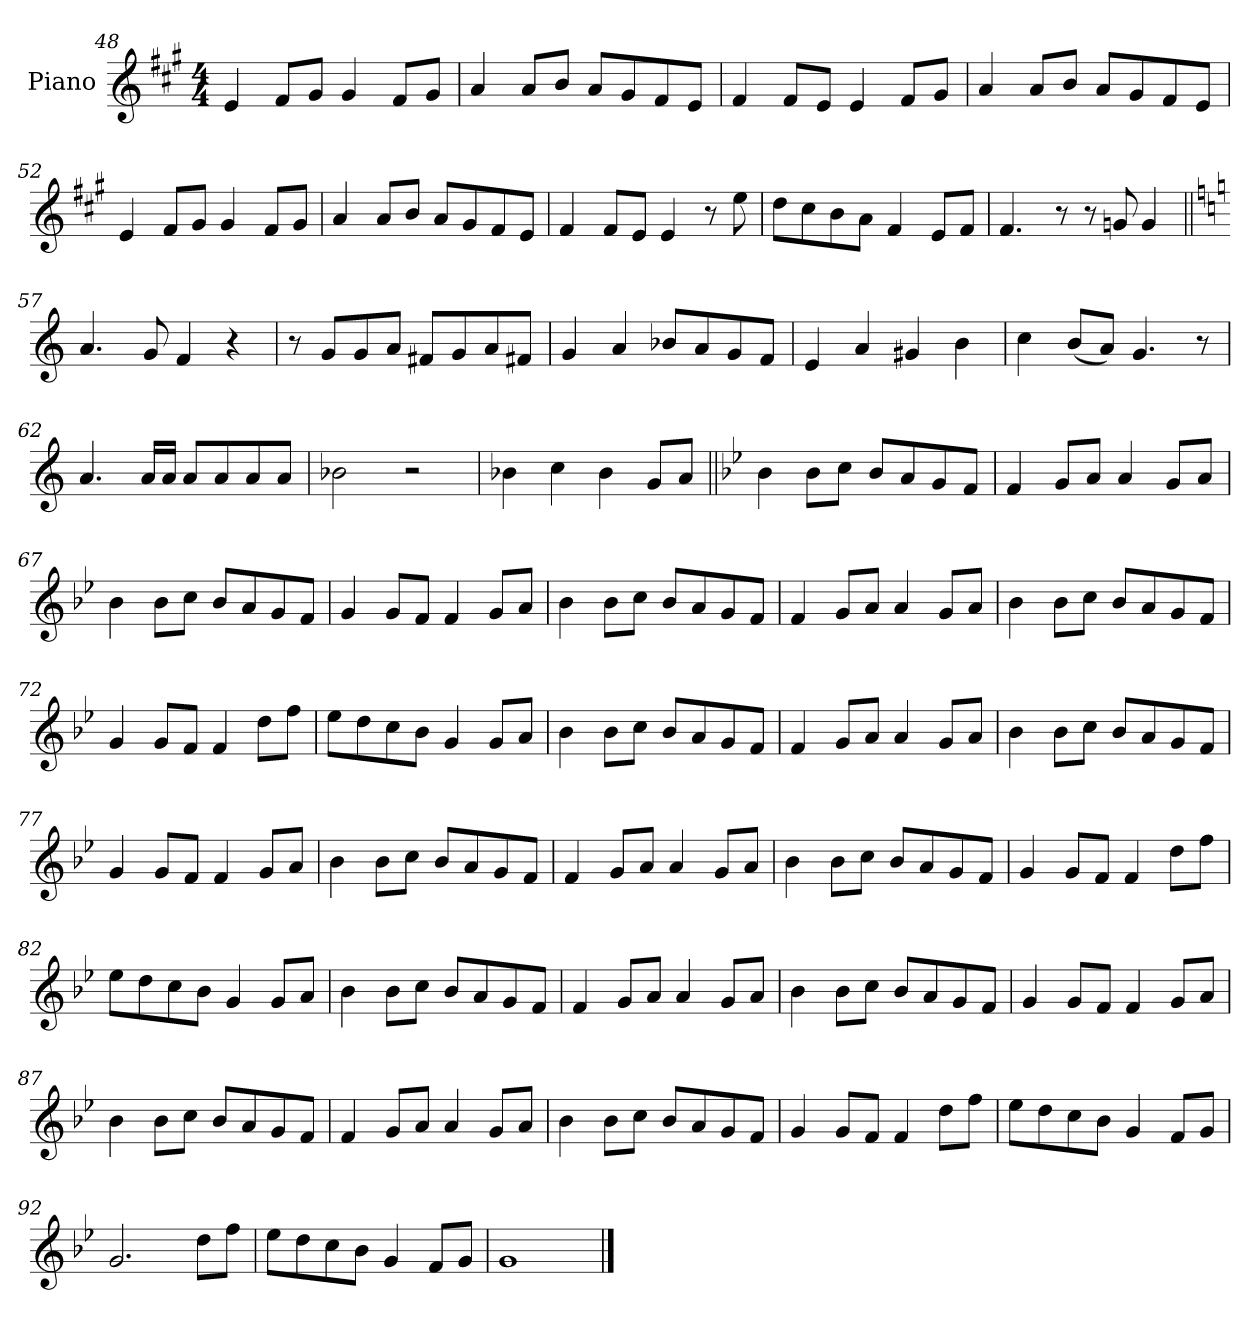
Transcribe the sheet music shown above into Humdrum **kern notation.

**kern
*part1
*staff1
*I"Piano
*I'Pno.
*clefG2
*k[f#c#g#]
*M4/4
=48
4e
8f#L
8g#J
4g#
8f#L
8g#J
=49
4a
8aL
8bJ
8aL
8g#
8f#
8eJ
=50
4f#
8f#L
8eJ
4e
8f#L
8g#J
=51
4a
8aL
8bJ
8aL
8g#
8f#
8eJ
=52
4e
8f#L
8g#J
4g#
8f#L
8g#J
=53
4a
8aL
8bJ
8aL
8g#
8f#
8eJ
=54
4f#
8f#L
8eJ
4e
8r
8ee
=55
8ddL
8cc#
8b
8aJ
4f#
8eL
8f#J
=56
4.f#
8r
8r
8gn
4g
=57||
*k[]
4.a
8g
4f
4r
=58
8r
8gL
8g
8aJ
8f#XL
8g
8a
8f#XJ
=59
4g
4a
8b-XL
8a
8g
8fJ
=60
4e
4a
4g#X
4b
=61
4cc
(8bL
8aJ)
4.g
8r
=62
4.a
16aLL
16aJJ
8aL
8a
8a
8aJ
=63
2b-X
2r
=64
4b-X
4cc
4b-
8gL
8aJ
=65||
*k[b-e-]
4b-
8b-L
8ccJ
8b-L
8a
8g
8fJ
=66
4f
8gL
8aJ
4a
8gL
8aJ
=67
4b-
8b-L
8ccJ
8b-L
8a
8g
8fJ
=68
4g
8gL
8fJ
4f
8gL
8aJ
=69
4b-
8b-L
8ccJ
8b-L
8a
8g
8fJ
=70
4f
8gL
8aJ
4a
8gL
8aJ
=71
4b-
8b-L
8ccJ
8b-L
8a
8g
8fJ
=72
4g
8gL
8fJ
4f
8ddL
8ffJ
=73
8ee-L
8dd
8cc
8b-J
4g
8gL
8aJ
=74
4b-
8b-L
8ccJ
8b-L
8a
8g
8fJ
=75
4f
8gL
8aJ
4a
8gL
8aJ
=76
4b-
8b-L
8ccJ
8b-L
8a
8g
8fJ
=77
4g
8gL
8fJ
4f
8gL
8aJ
=78
4b-
8b-L
8ccJ
8b-L
8a
8g
8fJ
=79
4f
8gL
8aJ
4a
8gL
8aJ
=80
4b-
8b-L
8ccJ
8b-L
8a
8g
8fJ
=81
4g
8gL
8fJ
4f
8ddL
8ffJ
=82
8ee-L
8dd
8cc
8b-J
4g
8gL
8aJ
=83
4b-
8b-L
8ccJ
8b-L
8a
8g
8fJ
=84
4f
8gL
8aJ
4a
8gL
8aJ
=85
4b-
8b-L
8ccJ
8b-L
8a
8g
8fJ
=86
4g
8gL
8fJ
4f
8gL
8aJ
=87
4b-
8b-L
8ccJ
8b-L
8a
8g
8fJ
=88
4f
8gL
8aJ
4a
8gL
8aJ
=89
4b-
8b-L
8ccJ
8b-L
8a
8g
8fJ
=90
4g
8gL
8fJ
4f
8ddL
8ffJ
=91
8ee-L
8dd
8cc
8b-J
4g
8fL
8gJ
=92
2.g
8ddL
8ffJ
=93
8ee-L
8dd
8cc
8b-J
4g
8fL
8gJ
=94
1g
==
*-
